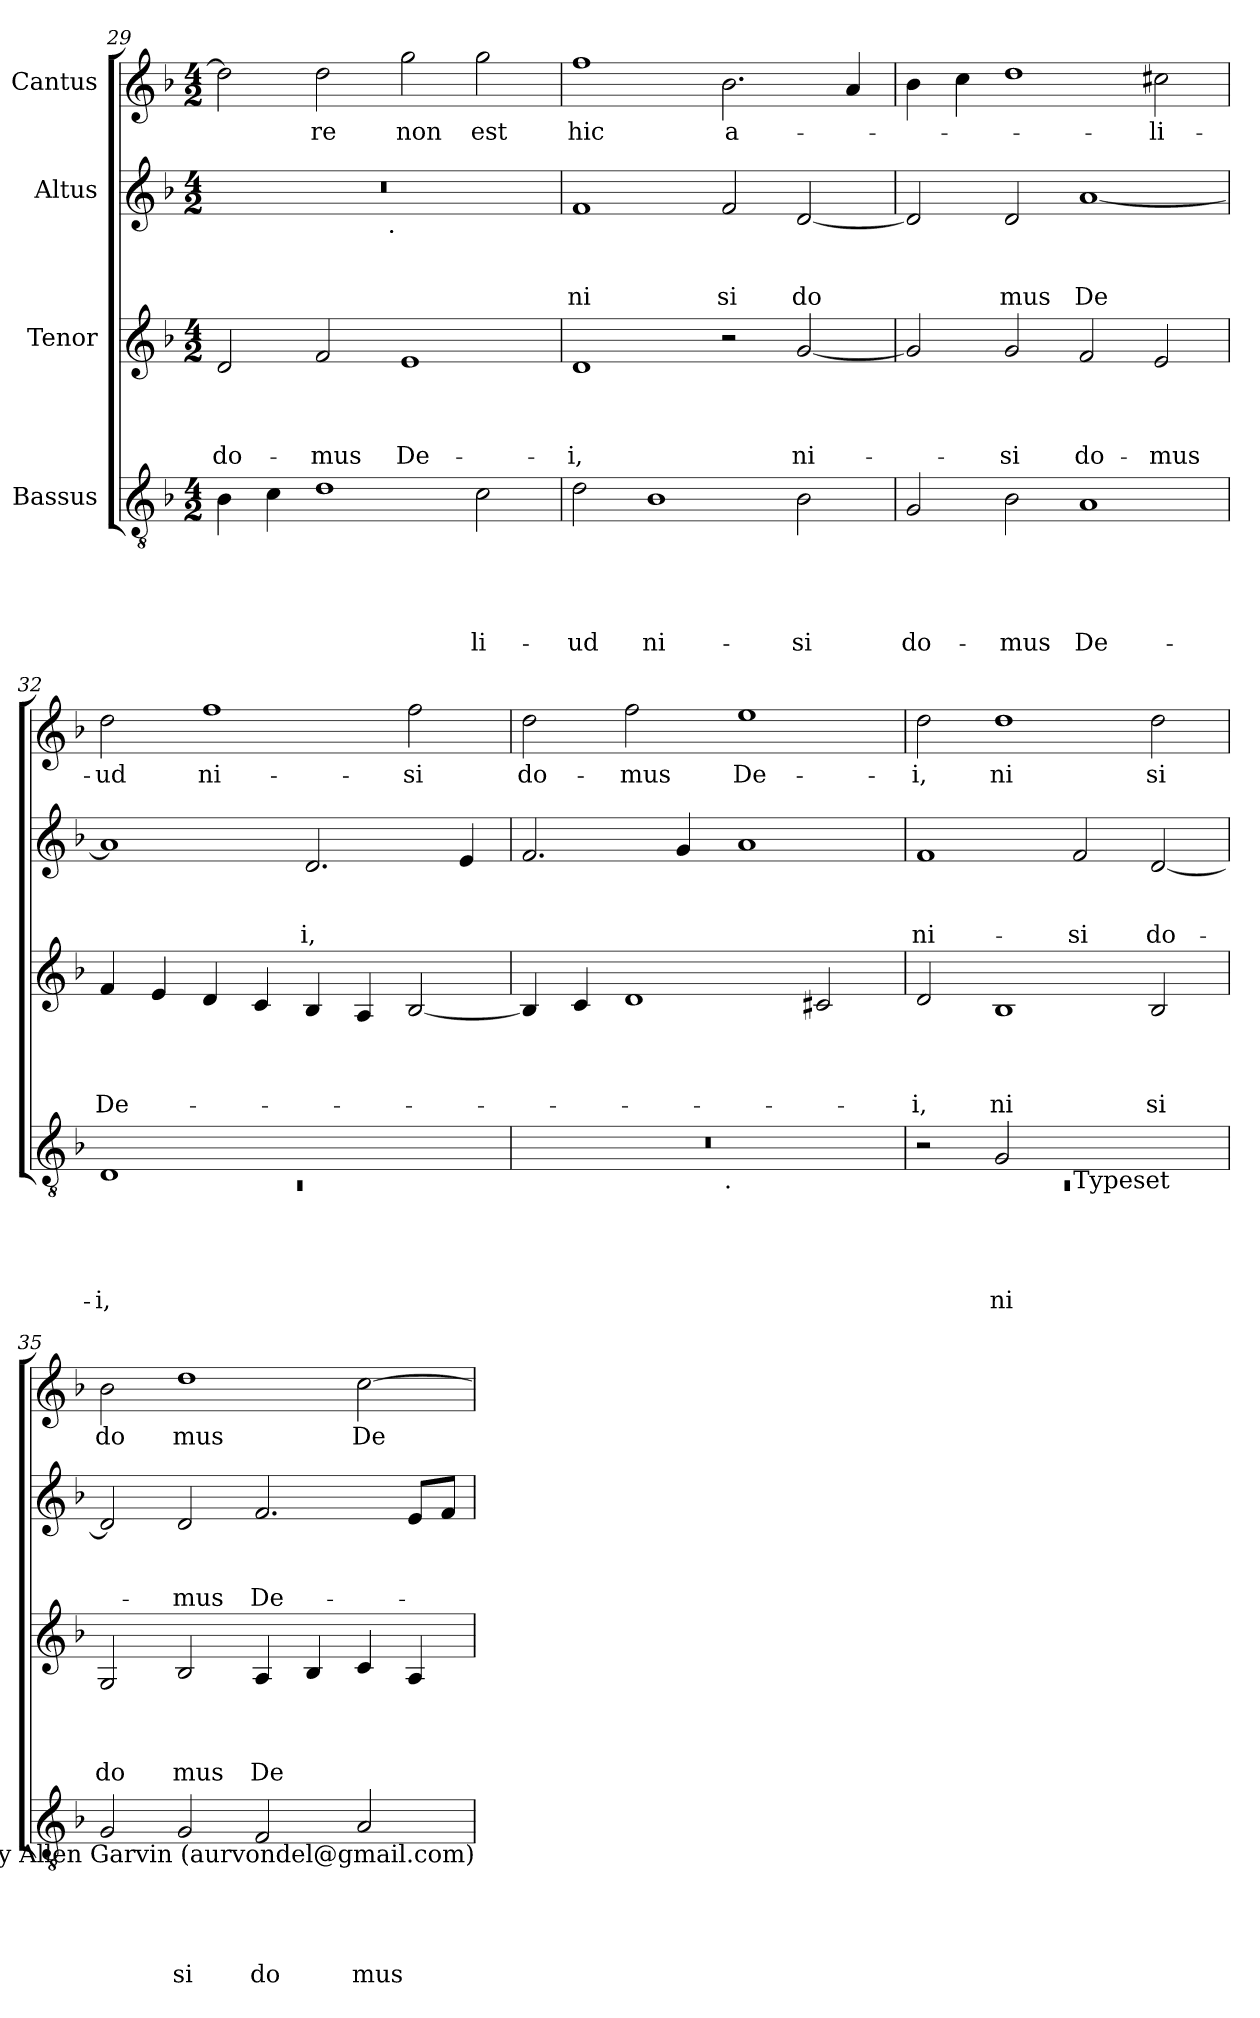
**kern	**text	**text	**text	**text	**text	**kern	**text	**text	**text	**text	**kern	**text	**text	**text	**kern	**text
*part4	*part4	*part4	*part4	*part4	*part4	*part3	*part3	*part3	*part3	*part3	*part2	*part2	*part2	*part2	*part1	*part1
*staff4	*staff4	*staff4	*staff4	*staff4	*staff4	*staff3	*staff3	*staff3	*staff3	*staff3	*staff2	*staff2	*staff2	*staff2	*staff1	*staff1
*I"Bassus	*	*	*	*	*	*I"Tenor	*	*	*	*	*I"Altus	*	*	*	*I"Cantus	*
*clefGv2	*	*	*	*	*	*clefG2	*	*	*	*	*clefG2	*	*	*	*clefG2	*
*k[b-]	*	*	*	*	*	*k[b-]	*	*	*	*	*k[b-]	*	*	*	*k[b-]	*
*F:	*	*	*	*	*	*F:	*	*	*	*	*F:	*	*	*	*F:	*
*M4/2	*	*	*	*	*	*M4/2	*	*	*	*	*M4/2	*	*	*	*M4/2	*
=29	=29	=29	=29	=29	=29	=29	=29	=29	=29	=29	=29	=29	=29	=29	=29	=29
!	!	!	!	!	!	!	!	!	!	!LO:LY:b	!	!	!	!	!	!
*	*	*	*	*	*	*	*	*	*	*	*^	*	*	*	*	*
4B-\	.	.	.	.	.	2d/	.	.	.	do-	0r	2ryy	.	.	.	2dd\]	.
4c\	.	.	.	.	.	.	.	.	.	.	.	.	.	.	.	.	.
!	!	!	!	!	!	!	!	!	!	!LO:LY:b	!	!	!	!	!	!	!LO:LY:b
1d	.	.	.	.	.	2f/	.	.	.	-mus	.	4...ryy	.	.	.	2dd\	-re
!	!	!	!	!	!	!	!	!	!	!	!	!LO:TX:b:t=.	!	!	!	!	!
.	.	.	.	.	.	.	.	.	.	.	.	1ryy	.	.	.	.	.
!	!	!	!	!	!	!	!	!	!	!LO:LY:b	!	!	!	!	!	!	!LO:LY:b
.	.	.	.	.	.	1e	.	.	.	De-	.	.	.	.	.	2gg\	non
!	!	!	!	!	!LO:LY:b	!	!	!	!	!	!	!	!	!	!	!	!LO:LY:b
2c\	.	.	.	.	-li-	.	.	.	.	.	.	.	.	.	.	2gg\	est
.	.	.	.	.	.	.	.	.	.	.	.	32ryy	.	.	.	.	.
=30	=30	=30	=30	=30	=30	=30	=30	=30	=30	=30	=30	=30	=30	=30	=30	=30	=30
!	!	!	!	!	!LO:LY:b	!	!	!	!	!LO:LY:b	!	!	!	!	!LO:LY:b	!	!LO:LY:b
*	*	*	*	*	*	*	*	*	*	*	*v	*v	*	*	*	*	*
2d\	.	.	.	.	-ud	1d	.	.	.	-i,	1f	.	.	ni	1ff	hic
!	!	!	!	!	!LO:LY:b	!	!	!	!	!	!	!	!	!	!	!
1B-	.	.	.	.	ni-	.	.	.	.	.	.	.	.	.	.	.
!	!	!	!	!	!	!	!	!	!	!	!	!	!	!LO:LY:b	!	!LO:LY:b
.	.	.	.	.	.	2r	.	.	.	.	2f/	.	.	si	2.b-\	a-
!	!	!	!	!	!LO:LY:b	!	!	!	!	!LO:LY:b	!	!	!	!LO:LY:b	!	!
2B-\	.	.	.	.	-si	[<2g/	.	.	.	ni-	[<2d/	.	.	do	.	.
.	.	.	.	.	.	.	.	.	.	.	.	.	.	.	4a/	.
=31	=31	=31	=31	=31	=31	=31	=31	=31	=31	=31	=31	=31	=31	=31	=31	=31
!	!	!	!	!	!LO:LY:b	!	!	!	!	!	!	!	!	!	!	!
2G/	.	.	.	.	do-	2g/]	.	.	.	.	2d/]	.	.	.	4b-\	.
.	.	.	.	.	.	.	.	.	.	.	.	.	.	.	4cc\	.
!	!	!	!	!	!LO:LY:b	!	!	!	!	!LO:LY:b	!	!	!	!LO:LY:b	!	!
2B-\	.	.	.	.	-mus	2g/	.	.	.	-si	2d/	.	.	mus	1dd	.
!	!	!	!	!	!LO:LY:b	!	!	!	!	!LO:LY:b	!	!	!	!LO:LY:b	!	!
1A	.	.	.	.	De-	2f/	.	.	.	do-	[<1a	.	.	De	.	.
!	!	!	!	!	!	!	!	!	!	!LO:LY:b	!	!	!	!	!	!LO:LY:b
.	.	.	.	.	.	2e/	.	.	.	-mus	.	.	.	.	2cc#\	-li-
=32	=32	=32	=32	=32	=32	=32	=32	=32	=32	=32	=32	=32	=32	=32	=32	=32
*^	*	*	*	*	*	*	*	*	*	*	*	*	*	*	*	*
!	!LO:N:vis=1	!	!	!	!	!LO:LY:b	!	!	!	!	!LO:LY:b	!	!	!	!	!	!LO:LY:b
1D	0rC	.	.	.	.	-i,	4f/	.	.	.	De-	1a]	.	.	.	2dd\	-ud
.	.	.	.	.	.	.	4e/	.	.	.	.	.	.	.	.	.	.
!	!	!	!	!	!	!	!	!	!	!	!	!	!	!	!	!	!LO:LY:b
.	.	.	.	.	.	.	4d/	.	.	.	.	.	.	.	.	1ff	ni-
.	.	.	.	.	.	.	4c/	.	.	.	.	.	.	.	.	.	.
!	!	!	!	!	!	!	!	!	!	!	!	!	!	!	!LO:LY:b	!	!
1ryy	.	.	.	.	.	.	4B-/	.	.	.	.	2.d/	.	.	i,	.	.
.	.	.	.	.	.	.	4A/	.	.	.	.	.	.	.	.	.	.
!	!	!	!	!	!	!	!	!	!	!	!	!	!	!	!	!	!LO:LY:b
.	.	.	.	.	.	.	[<2B-/	.	.	.	.	.	.	.	.	2ff\	-si
.	.	.	.	.	.	.	.	.	.	.	.	4e/	.	.	.	.	.
=33	=33	=33	=33	=33	=33	=33	=33	=33	=33	=33	=33	=33	=33	=33	=33	=33	=33
!	!	!	!	!	!	!	!	!	!	!	!	!	!	!	!	!	!LO:LY:b
0r	2ryy	.	.	.	.	.	4B-/]	.	.	.	.	2.f/	.	.	.	2dd\	do-
.	.	.	.	.	.	.	4c/	.	.	.	.	.	.	.	.	.	.
!	!	!	!	!	!	!	!	!	!	!	!	!	!	!	!	!	!LO:LY:b
.	4...ryy	.	.	.	.	.	1d	.	.	.	.	.	.	.	.	2ff\	-mus
.	.	.	.	.	.	.	.	.	.	.	.	4g/	.	.	.	.	.
!	!LO:TX:b:t=.	!	!	!	!	!	!	!	!	!	!	!	!	!	!	!	!
.	1ryy	.	.	.	.	.	.	.	.	.	.	.	.	.	.	.	.
!	!	!	!	!	!	!	!	!	!	!	!	!	!	!	!	!	!LO:LY:b
.	.	.	.	.	.	.	.	.	.	.	.	1a	.	.	.	1ee	De-
.	.	.	.	.	.	.	2c#/	.	.	.	.	.	.	.	.	.	.
.	32ryy	.	.	.	.	.	.	.	.	.	.	.	.	.	.	.	.
!!LO:LB:g=z
=34	=34	=34	=34	=34	=34	=34	=34	=34	=34	=34	=34	=34	=34	=34	=34	=34	=34
!	!LO:N:vis=1	!	!	!	!	!	!	!	!	!	!LO:LY:b	!	!	!	!LO:LY:b	!	!LO:LY:b
*	*^	*	*	*	*	*	*	*	*	*	*	*	*	*	*	*	*
0ryy	0rC	2r	.	.	.	.	.	2d/	.	.	.	-i,	1f	.	.	ni-	2dd\	-i,
!	!	!	!	!	!	!	!LO:LY:b	!	!	!	!	!LO:LY:b	!	!	!	!	!	!LO:LY:b
.	.	2G/	.	.	.	.	ni	1B-	.	.	.	ni	.	.	.	.	1dd	ni
!	!	!LO:TX:b:t=Typeset	!	!	!	!	!	!	!	!	!	!	!	!	!	!	!	!
!	!	!	!	!	!	!	!	!	!	!	!	!	!	!	!	!LO:LY:b	!	!
.	.	1ryy	.	.	.	.	.	.	.	.	.	.	2f/	.	.	-si	.	.
!	!	!	!	!	!	!	!	!	!	!	!	!LO:LY:b	!	!	!	!LO:LY:b	!	!LO:LY:b
.	.	.	.	.	.	.	.	2B-/	.	.	.	si	[<2d/	.	.	do-	2dd\	si
*v	*v	*v	*	*	*	*	*	*	*	*	*	*	*	*	*	*	*	*
=35	=35	=35	=35	=35	=35	=35	=35	=35	=35	=35	=35	=35	=35	=35	=35	=35
!	!	!	!	!	!	!	!	!	!	!LO:LY:b	!	!	!	!	!	!LO:LY:b
2G/	.	.	.	.	.	2G/	.	.	.	do	2d/]	.	.	.	2b-\	do
!	!	!	!	!	!LO:LY:b	!	!	!	!	!LO:LY:b	!	!	!	!LO:LY:b	!	!LO:LY:b
2G/	.	.	.	.	si	2B-/	.	.	.	mus	2d/	.	.	-mus	1dd	mus
!	!	!	!	!	!LO:LY:b	!	!	!	!	!LO:LY:b	!	!	!	!LO:LY:b	!	!
2F/	.	.	.	.	do	4A/	.	.	.	De	2.f/	.	.	De-	.	.
.	.	.	.	.	.	4B-/	.	.	.	.	.	.	.	.	.	.
!	!	!	!	!	!LO:LY:b	!	!	!	!	!	!	!	!	!	!	!LO:LY:b
2A/	.	.	.	.	mus	4c/	.	.	.	.	.	.	.	.	[>2cc\	De
.	.	.	.	.	.	4A/	.	.	.	.	8e/L	.	.	.	.	.
.	.	.	.	.	.	.	.	.	.	.	8f/J	.	.	.	.	.
!LO:TX:b:t=by Allen Garvin (aurvondel@gmail.com)	!	!	!	!	!	!	!	!	!	!	!	!	!	!	!	!
=	=	=	=	=	=	=	=	=	=	=	=	=	=	=	=	=
*-	*-	*-	*-	*-	*-	*-	*-	*-	*-	*-	*-	*-	*-	*-	*-	*-
